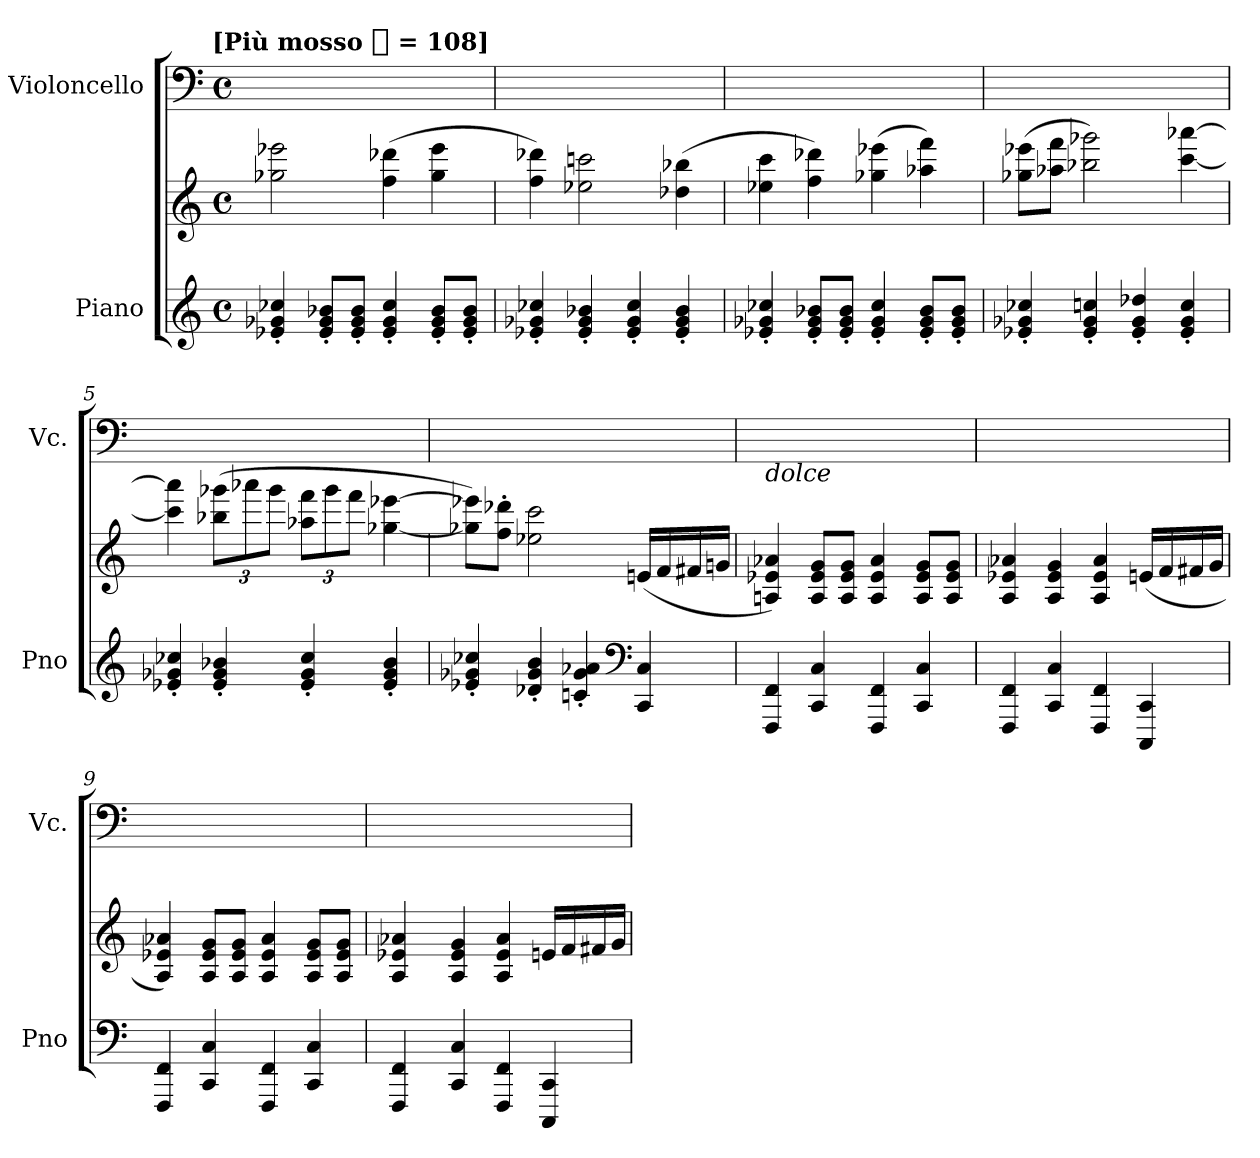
**kern	**kern	**kern
*part2	*part2	*part1
*staff3	*staff2	*staff1
*I"Piano	*	*I"Violoncello
*I'Pno	*	*I'Vc.
*clefG2	*clefG2	*clefF4
*k[]	*k[]	*k[]
*C:	*C:	*C:
!!LO:TX:omd:t=[Più mosso [half] = 108]
*M4/4	*M4/4	*M4/4
*met(c)	*met(c)	*met(c)
*MM108	*MM108	*MM108
=1	=1	=1
4e-X' 4g-X' 4cc-X'	2gg-X 2eee-Xi	2ryy
8e-' 8g-' 8b-X'L	.	.
8e-' 8g-' 8b-'J	.	.
4e-' 4g-' 4cc-'	(4ff 4ddd-X	2ryy
8e-' 8g-' 8b-'L	4gg- 4eee-	.
8e-' 8g-' 8b-'J	.	.
=2	=2	=2
4e-X' 4g-X' 4cc-X'	4ff 4ddd-X)	4ryy
4e-' 4g-' 4b-X'	2ee-X 2cccn	2ryy
4e-' 4g-' 4cc-'	.	.
4e-' 4g-' 4b-'	(4dd-X 4bb-X	4ryy
=3	=3	=3
4e-X' 4g-X' 4cc-X'	4ee-X 4ccc	2ryy
8e-' 8g-' 8b-X'L	4ff 4ddd-X)	.
8e-' 8g-' 8b-'J	.	.
4e-' 4g-' 4cc-'	(4gg-X 4eee-X	2ryy
8e-' 8g-' 8b-'L	4aa-X 4fff)	.
8e-' 8g-' 8b-'J	.	.
=4	=4	=4
4e-X' 4g-X' 4cc-X'	(8gg-X 8eee-XL	4ryy
.	8aa-X 8fffJ	.
4e-' 4g-' 4ccn'	2bb-X 2ggg-X)	2ryy
4e-' 4g-' 4dd-X'	.	.
4e-' 4g-' 4cc'	[4ccc [4aaa-X	4ryy
=5	=5	=5
4e-X' 4g-X' 4cc-X'	4ccc] 4aaa-]	4ryy
4e-' 4g-' 4b-X'	(12bb-X 12ggg-XL	4ryy
.	12aaa-X	.
.	12ggg-J	.
4e-' 4g-' 4cc-'	12aa-X 12fffL	4ryy
.	12ggg-	.
.	12fffJ	.
4e-' 4g-' 4b-'	[4gg-X [4eee-X	4ryy
=6	=6	=6
4e-X' 4g-X' 4cc-X'	8gg-X] 8eee-X]L)	4ryy
.	8ff' 8ddd-X'J	.
4d-X' 4g-' 4b'	2ee-X 2ccc	4ryy
4cn' 4g-' 4a-X'	.	4ryy
*clefF4	*	*
4CC 4C	(>16enLL	8ryy
.	16f	.
.	16f#X	8ryy
.	16gnJJ	.
=7	=7	=7
!	!	!LO:TX:b:i:t=dolce
4FFF 4FF	4An 4e-X 4a-X)	2ryy
4CC 4C	8A 8e- 8gL	.
.	8A 8e- 8gJ	.
4FFF 4FF	4A 4e- 4a-	4ryy
4CC 4C	8A 8e- 8gL	4ryy
.	8A 8e- 8gJ	.
=8	=8	=8
4FFF 4FF	4A 4e-X 4a-X	4ryy
4CC 4C	4A 4e- 4g	2ryy
4FFF 4FF	4A 4e- 4a-	.
4CCC 4CC	(>16enLL	4ryy
.	16f	.
.	16f#X	.
.	16gJJ	.
=9	=9	=9
4FFF 4FF	4A 4e-X 4a-X)	4ryy
4CC 4C	8A 8e- 8gL	4ryy
.	8A 8e- 8gJ	.
4FFF 4FF	4A 4e- 4a-	4ryy
4CC 4C	8A 8e- 8gL	4ryy
.	8A 8e- 8gJ	.
=10	=10	=10
4FFF 4FF	4A 4e-X 4a-X	8ryy
.	.	8ryy
4CC 4C	4A 4e- 4g	2ryy
4FFF 4FF	4A 4e- 4a-	.
4CCC 4CC	16enjLL	4ryy
.	16f	.
.	16f#X	.
.	16gJJ	.
=	=	=
*-	*-	*-
